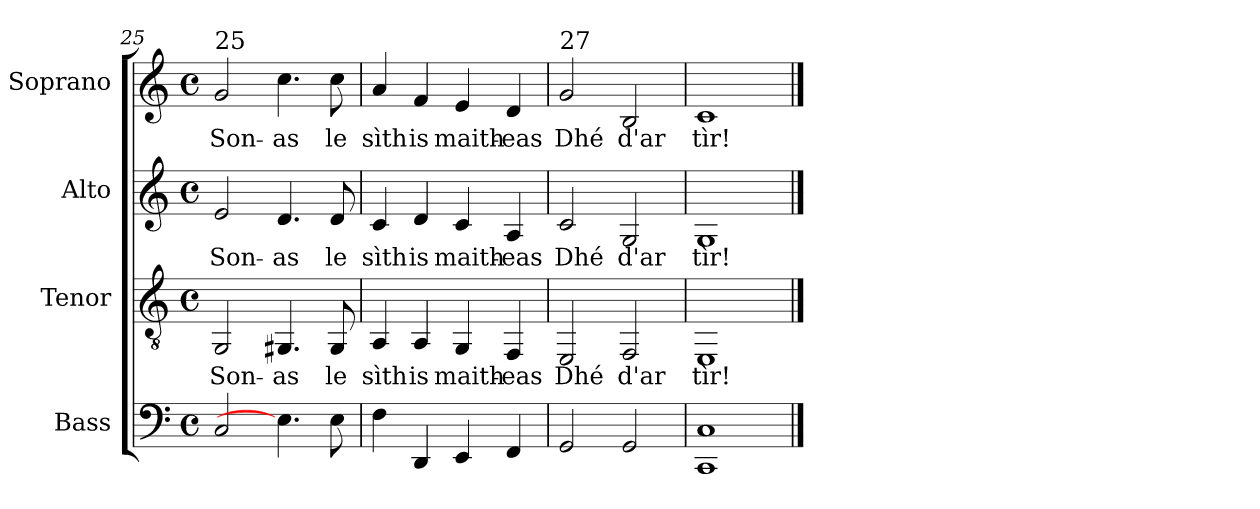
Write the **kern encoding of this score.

**kern	**kern	**text	**kern	**text	**kern	**text
*part4	*part3	*part3	*part2	*part2	*part1	*part1
*staff4	*staff3	*staff3	*staff2	*staff2	*staff1	*staff1
*I"Bass	*I"Tenor	*	*I"Alto	*	*I"Soprano	*
*I'B	*I'T	*	*I'A	*	*I'S	*
!!LO:PB:g=z
*clefF4	*clefGv2	*	*clefG2	*	*clefG2	*
*k[]	*k[]	*	*k[]	*	*k[]	*
*C:	*C:	*	*C:	*	*C:	*
*M4/4	*M4/4	*	*M4/4	*	*M4/4	*
*met(c)	*met(c)	*	*met(c)	*	*met(c)	*
=25	=25	=25	=25	=25	=25	=25
!	!	!LO:LY:b:color=#000000	!	!	!	!
!	!	!	!	!LO:LY:b:color=#000000	!	!
!	!	!	!	!	!LO:TX:a:t=25	!
!	!	!	!	!	!	!LO:LY:b:color=#000000
2Ci/	2GGi/	Son-	2ei/	Son-	2gi/	Son-
!	!	!LO:LY:b:color=#000000	!	!	!	!
!	!	!	!	!LO:LY:b:color=#000000	!	!
!	!	!	!	!	!	!LO:LY:b:color=#000000
4.Ei\]	4.GG#Xi/	-as	4.di/	-as	4.cci\	-as
!	!	!LO:LY:b:color=#000000	!	!	!	!
!	!	!	!	!LO:LY:b:color=#000000	!	!
!	!	!	!	!	!	!LO:LY:b:color=#000000
8Ei\	8GG#i/	le	8di/	le	8cci\	le
=26	=26	=26	=26	=26	=26	=26
!	!	!LO:LY:b:color=#000000	!	!	!	!
!	!	!	!	!LO:LY:b:color=#000000	!	!
!	!	!	!	!	!	!LO:LY:b:color=#000000
4Fi\	4AAi/	sìth	4ci/	sìth	4ai/	sìth
!	!	!LO:LY:b:color=#000000	!	!	!	!
!	!	!	!	!LO:LY:b:color=#000000	!	!
!	!	!	!	!	!	!LO:LY:b:color=#000000
4DDi/	4AAi/	is	4di/	is	4fi/	is
!	!	!LO:LY:b:color=#000000	!	!	!	!
!	!	!	!	!LO:LY:b:color=#000000	!	!
!	!	!	!	!	!	!LO:LY:b:color=#000000
4EEi/	4GGi/	maith-	4ci/	maith-	4ei/	maith-
!	!	!LO:LY:b:color=#000000	!	!	!	!
!	!	!	!	!LO:LY:b:color=#000000	!	!
!	!	!	!	!	!	!LO:LY:b:color=#000000
4FFi/	4FFi/	-eas	4Ai/	-eas	4di/	-eas
!!LO:LB:g=z
=27	=27	=27	=27	=27	=27	=27
!	!	!LO:LY:b:color=#000000	!	!	!	!
!	!	!	!	!LO:LY:b:color=#000000	!	!
!	!	!	!	!	!LO:TX:a:t=27	!
!	!	!	!	!	!	!LO:LY:b:color=#000000
2GGi/	2EEi/	Dhé	2ci/	Dhé	2gi/	Dhé
!	!	!LO:LY:b:color=#000000	!	!	!	!
!	!	!	!	!LO:LY:b:color=#000000	!	!
!	!	!	!	!	!	!LO:LY:b:color=#000000
2GGi/	2FFi/	d'ar	2Gi/	d'ar	2Bi/	d'ar
=28	=28	=28	=28	=28	=28	=28
!	!	!LO:LY:b:color=#000000	!	!	!	!
!	!	!	!	!LO:LY:b:color=#000000	!	!
!	!	!	!	!	!	!LO:LY:b:color=#000000
1CCi 1Ci	1EEi	tìr!	1Gi	tìr!	1ci	tìr!
==	==	==	==	==	==	==
*-	*-	*-	*-	*-	*-	*-
